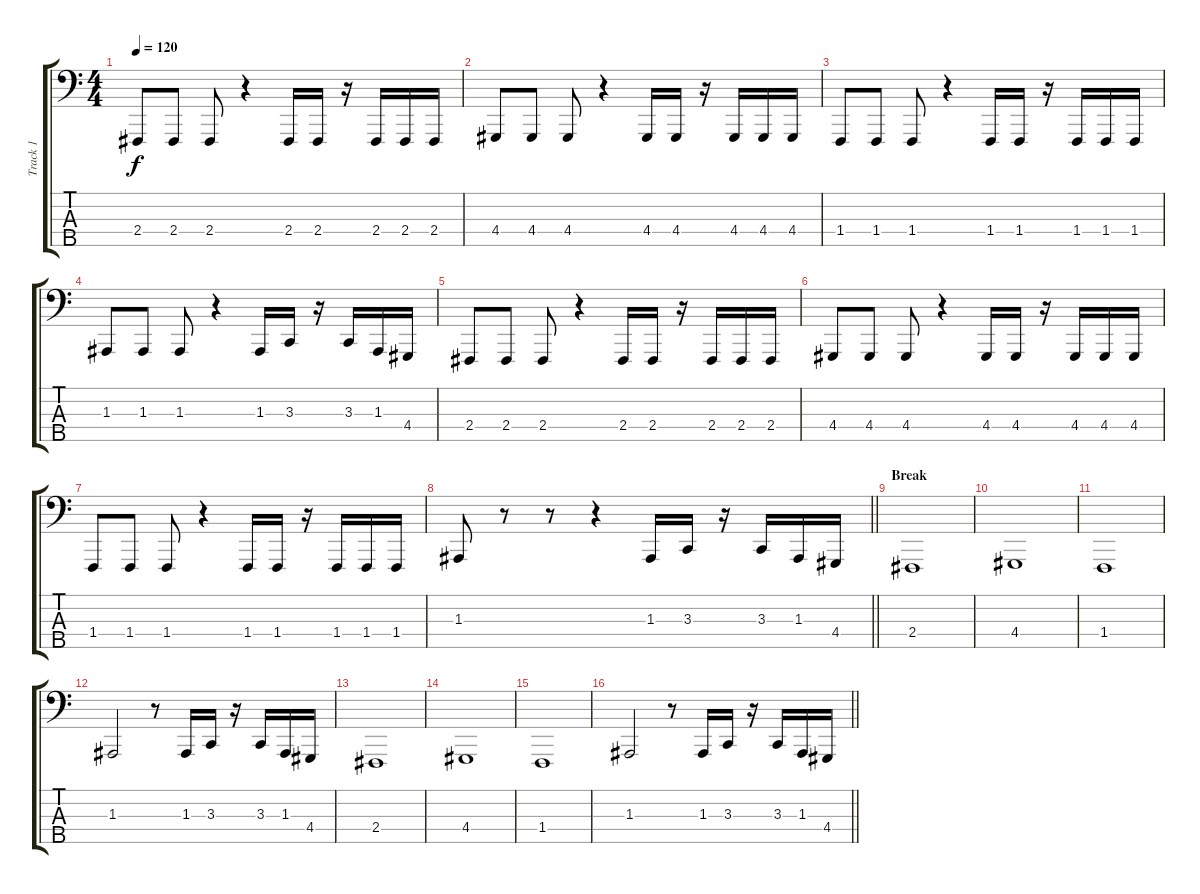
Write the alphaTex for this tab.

\track ("Track 1" "Track 1") {instrument lead8bassandlead}
\staff {score tabs}
\tuning (G2 D2 A1 E1 B0) {hide}
\ts (4 4)
\tempo 120
\clef f4
\ks c
2.4.8{dy f} 2.4.8 2.4.8 r.4 2.4.16 2.4.16 r.16 2.4.16 2.4.16 2.4.16 |
4.4.8 4.4.8 4.4.8 r.4 4.4.16 4.4.16 r.16 4.4.16 4.4.16 4.4.16 |
1.4.8 1.4.8 1.4.8 r.4 1.4.16 1.4.16 r.16 1.4.16 1.4.16 1.4.16 |
1.3.8 1.3.8 1.3.8 r.4 1.3.16 3.3.16 r.16 3.3.16 1.3.16 4.4.16 |
2.4.8 2.4.8 2.4.8 r.4 2.4.16 2.4.16 r.16 2.4.16 2.4.16 2.4.16 |
4.4.8 4.4.8 4.4.8 r.4 4.4.16 4.4.16 r.16 4.4.16 4.4.16 4.4.16 |
1.4.8 1.4.8 1.4.8 r.4 1.4.16 1.4.16 r.16 1.4.16 1.4.16 1.4.16 |
\barLineRight lightlight
1.3.8 r.8 r.8 r.4 1.3.16 3.3.16 r.16 3.3.16 1.3.16 4.4.16 |
\section ("" "Break")
2.4.1 |
4.4.1 |
1.4.1 |
1.3.2 r.8 1.3.16 3.3.16 r.16 3.3.16 1.3.16 4.4.16 |
2.4.1 |
4.4.1 |
1.4.1 |
\barLineRight lightlight
1.3.2 r.8 1.3.16 3.3.16 r.16 3.3.16 1.3.16 4.4.16
